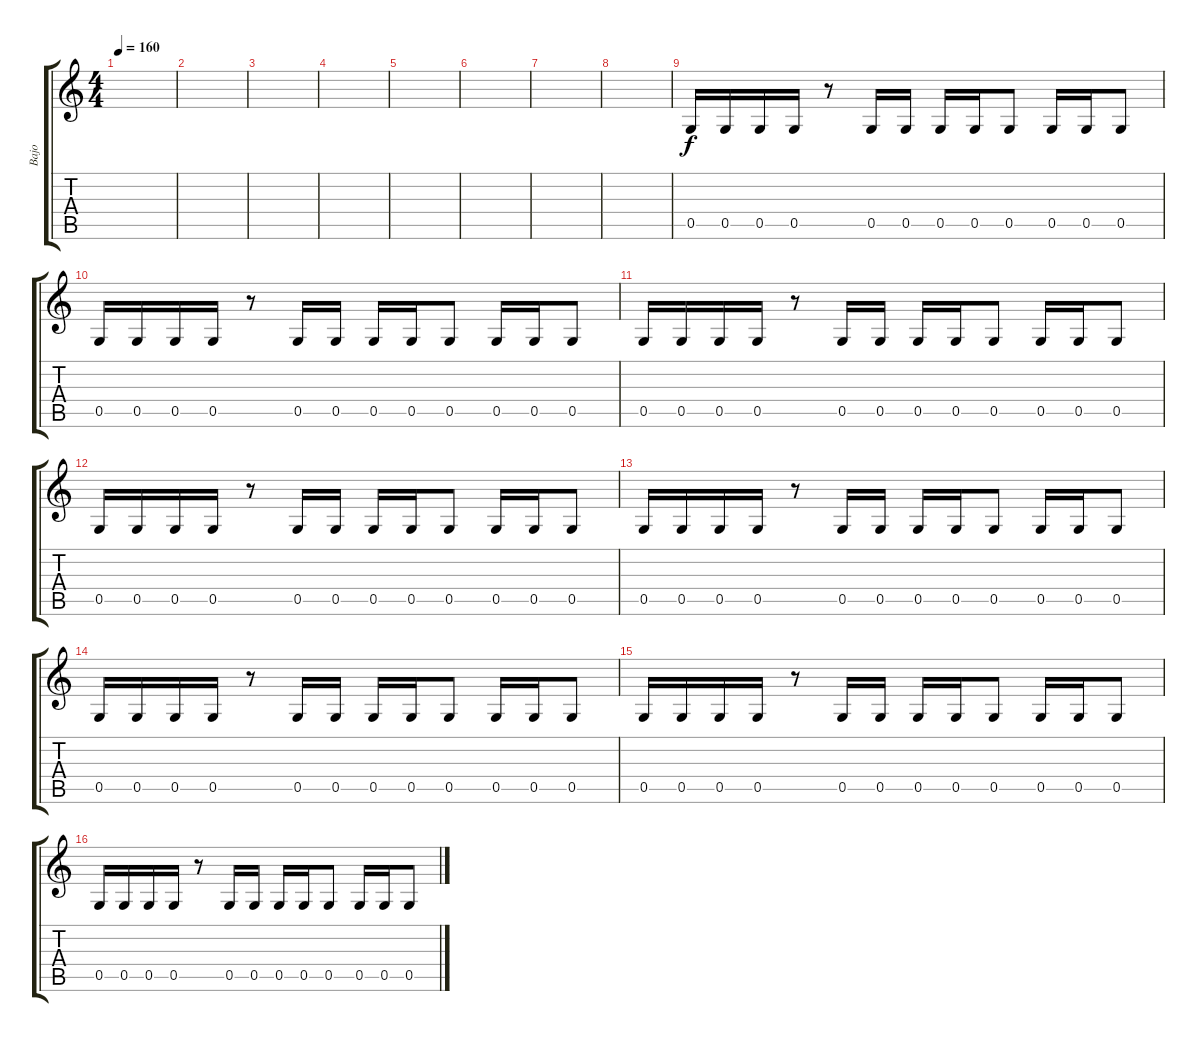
\track ("Bajo" "Bajo") {instrument electricbasspick}
\staff {score tabs}
\tuning (D4 A3 F3 C3 G2 D2) {hide}
\ts (4 4)
\tempo 160
\clef g2
\ks c
|
|
|
|
|
|
|
|
0.5.16 0.5.16 0.5.16 0.5.16 r.8 0.5.16 0.5.16 0.5.16 0.5.16 0.5.8 0.5.16 0.5.16 0.5.8 |
0.5.16 0.5.16 0.5.16 0.5.16 r.8 0.5.16 0.5.16 0.5.16 0.5.16 0.5.8 0.5.16 0.5.16 0.5.8 |
0.5.16 0.5.16 0.5.16 0.5.16 r.8 0.5.16 0.5.16 0.5.16 0.5.16 0.5.8 0.5.16 0.5.16 0.5.8 |
0.5.16 0.5.16 0.5.16 0.5.16 r.8 0.5.16 0.5.16 0.5.16 0.5.16 0.5.8 0.5.16 0.5.16 0.5.8 |
0.5.16 0.5.16 0.5.16 0.5.16 r.8 0.5.16 0.5.16 0.5.16 0.5.16 0.5.8 0.5.16 0.5.16 0.5.8 |
0.5.16 0.5.16 0.5.16 0.5.16 r.8 0.5.16 0.5.16 0.5.16 0.5.16 0.5.8 0.5.16 0.5.16 0.5.8 |
0.5.16 0.5.16 0.5.16 0.5.16 r.8 0.5.16 0.5.16 0.5.16 0.5.16 0.5.8 0.5.16 0.5.16 0.5.8 |
0.5.16 0.5.16 0.5.16 0.5.16 r.8 0.5.16 0.5.16 0.5.16 0.5.16 0.5.8 0.5.16 0.5.16 0.5.8
